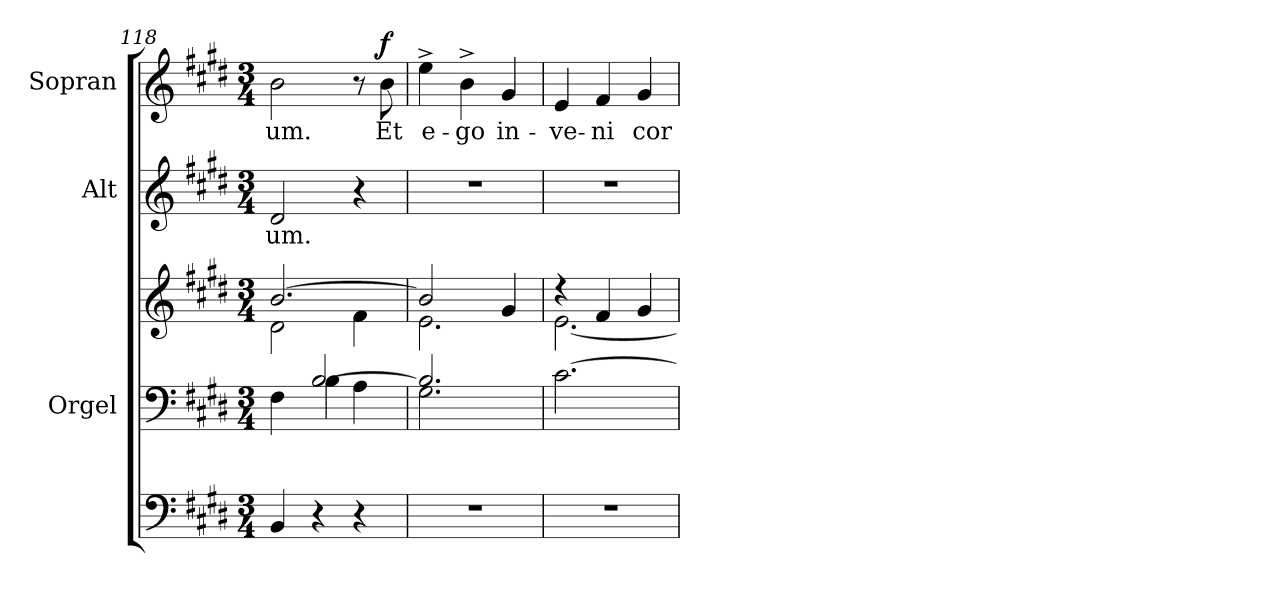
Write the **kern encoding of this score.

**kern	**kern	**kern	**kern	**text	**kern	**text	**dynam
*part4	*part3	*part3	*part2	*part2	*part1	*part1	*part1
*staff5	*staff4	*staff3	*staff2	*staff2	*staff1	*staff1	*staff1
*	*I"Orgel	*	*I"Alt	*	*I"Sopran	*	*
*	*I'Org.	*	*I'A.	*	*I'S.	*	*
!!LO:PB:g=z
*clefF4	*clefF4	*clefG2	*clefG2	*	*clefG2	*	*
*k[f#c#g#d#]	*k[f#c#g#d#]	*k[f#c#g#d#]	*k[f#c#g#d#]	*	*k[f#c#g#d#]	*	*
*E:	*E:	*E:	*E:	*	*E:	*	*
*M3/4	*M3/4	*M3/4	*M3/4	*	*M3/4	*	*
=118	=118	=118	=118	=118	=118	=118	=118
*	*^	*^	*	*	*	*	*
!	!	!	!	!	!	!LO:LY:b	!	!LO:LY:b	!
4BB/	4ryy	4F#\	[>2.b/	2d#\	2d#/	-um.	2b\	-um.	.
4r	[>2B/	4B\	.	.	.	.	.	.	.
4r	.	4A\	.	4f#\	4r	.	8r	.	.
!	!	!	!	!	!	!	!	!LO:LY:b	!LO:DY:a
.	.	.	.	.	.	.	8b\	Et	f
=119	=119	=119	=119	=119	=119	=119	=119	=119	=119
!	!	!	!	!	!	!	!	!LO:LY:b	!
2.r	2.B/]	2.G#\	2b/]	2.e\	2.r	.	4ee^>\	e-	.
!	!	!	!	!	!	!	!	!LO:LY:b	!
.	.	.	.	.	.	.	4b^>\	-go	.
!	!	!	!	!	!	!	!	!LO:LY:b	!
.	.	.	4g#/	.	.	.	4g#/	in-	.
*	*v	*v	*	*	*	*	*	*	*
=120	=120	=120	=120	=120	=120	=120	=120	=120
!	!	!	!	!	!	!	!LO:LY:b	!
2.r	[2.c#\	4rcc	[<2.e\	2.r	.	4e/	-ve-	.
!	!	!	!	!	!	!	!LO:LY:b	!
.	.	4f#/	.	.	.	4f#/	-ni	.
!	!	!	!	!	!	!	!LO:LY:b	!
.	.	4g#/	.	.	.	4g#/	cor	.
*	*	*v	*v	*	*	*	*	*
=	=	=	=	=	=	=	=
*-	*-	*-	*-	*-	*-	*-	*-
